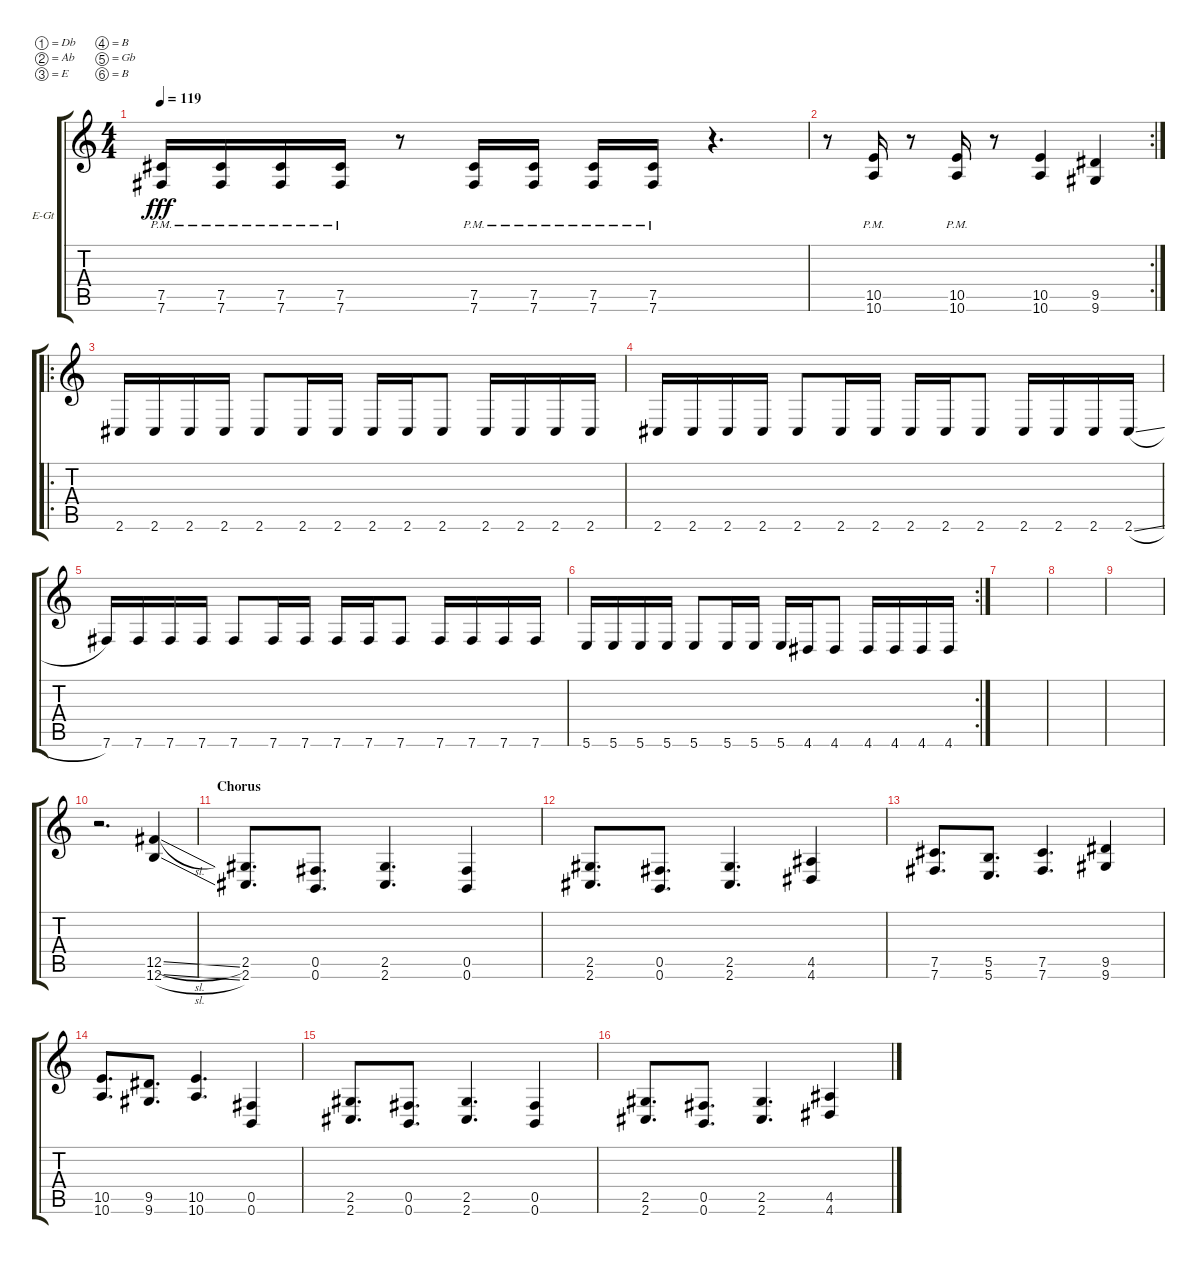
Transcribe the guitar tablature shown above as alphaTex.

\defaultSystemsLayout 4
\bracketExtendMode groupsimilarinstruments
\firstSystemTrackNameOrientation horizontal
\otherSystemsTrackNameOrientation horizontal
\track ("Guitar 2_dist" "E-Gt") {mute instrument distortionguitar}
\staff {score tabs}
\tuning (Db4 Ab3 E3 B2 Gb2 B1)
\ts (4 4)
\tempo 119
\clef g2
\ks c
(7.6{pm} 7.5{pm}).16{dy fff} (7.6{pm} 7.5{pm}).16 (7.6{pm} 7.5{pm}).16 (7.6{pm} 7.5{pm}).16 r.8 (7.6{pm} 7.5{pm}).16 (7.6{pm} 7.5{pm}).16 (7.6{pm} 7.5{pm}).16 (7.6{pm} 7.5{pm}).16 r.4{d} |
\rc 2
r.8 (10.6{pm} 10.5{pm}).16 r.8 (10.6{pm} 10.5{pm}).16 r.8 (10.6 10.5).4 (9.6 9.5).4 |
\ro
2.6.16 2.6.16 2.6.16 2.6.16 2.6.8 2.6.16 2.6.16 2.6.16 2.6.16 2.6.8 2.6.16 2.6.16 2.6.16 2.6.16 |
2.6.16 2.6.16 2.6.16 2.6.16 2.6.8 2.6.16 2.6.16 2.6.16 2.6.16 2.6.8 2.6.16 2.6.16 2.6.16 2.6{sl}.16 |
7.6.16 7.6.16 7.6.16 7.6.16 7.6.8 7.6.16 7.6.16 7.6.16 7.6.16 7.6.8 7.6.16 7.6.16 7.6.16 7.6.16 |
\rc 2
5.6.16 5.6.16 5.6.16 5.6.16 5.6.8 5.6.16 5.6.16 5.6.16 4.6.16 4.6.8 4.6.16 4.6.16 4.6.16 4.6.16 |
|
|
|
r.2{d} (12.6{sl} 12.5{sl}).4 |
\section ("" "Chorus")
(2.6 2.5).8{d} (0.6 0.5).8{d} (2.6 2.5).4{d} (0.6 0.5).4 |
(2.6 2.5).8{d} (0.6 0.5).8{d} (2.6 2.5).4{d} (4.6 4.5).4 |
(7.6 7.5).8{d} (5.6 5.5).8{d} (7.6 7.5).4{d} (9.6 9.5).4 |
(10.6 10.5).8{d} (9.6 9.5).8{d} (10.6 10.5).4{d} (0.6 0.5).4 |
(2.6 2.5).8{d} (0.6 0.5).8{d} (2.6 2.5).4{d} (0.6 0.5).4 |
(2.6 2.5).8{d} (0.6 0.5).8{d} (2.6 2.5).4{d} (4.6 4.5).4
